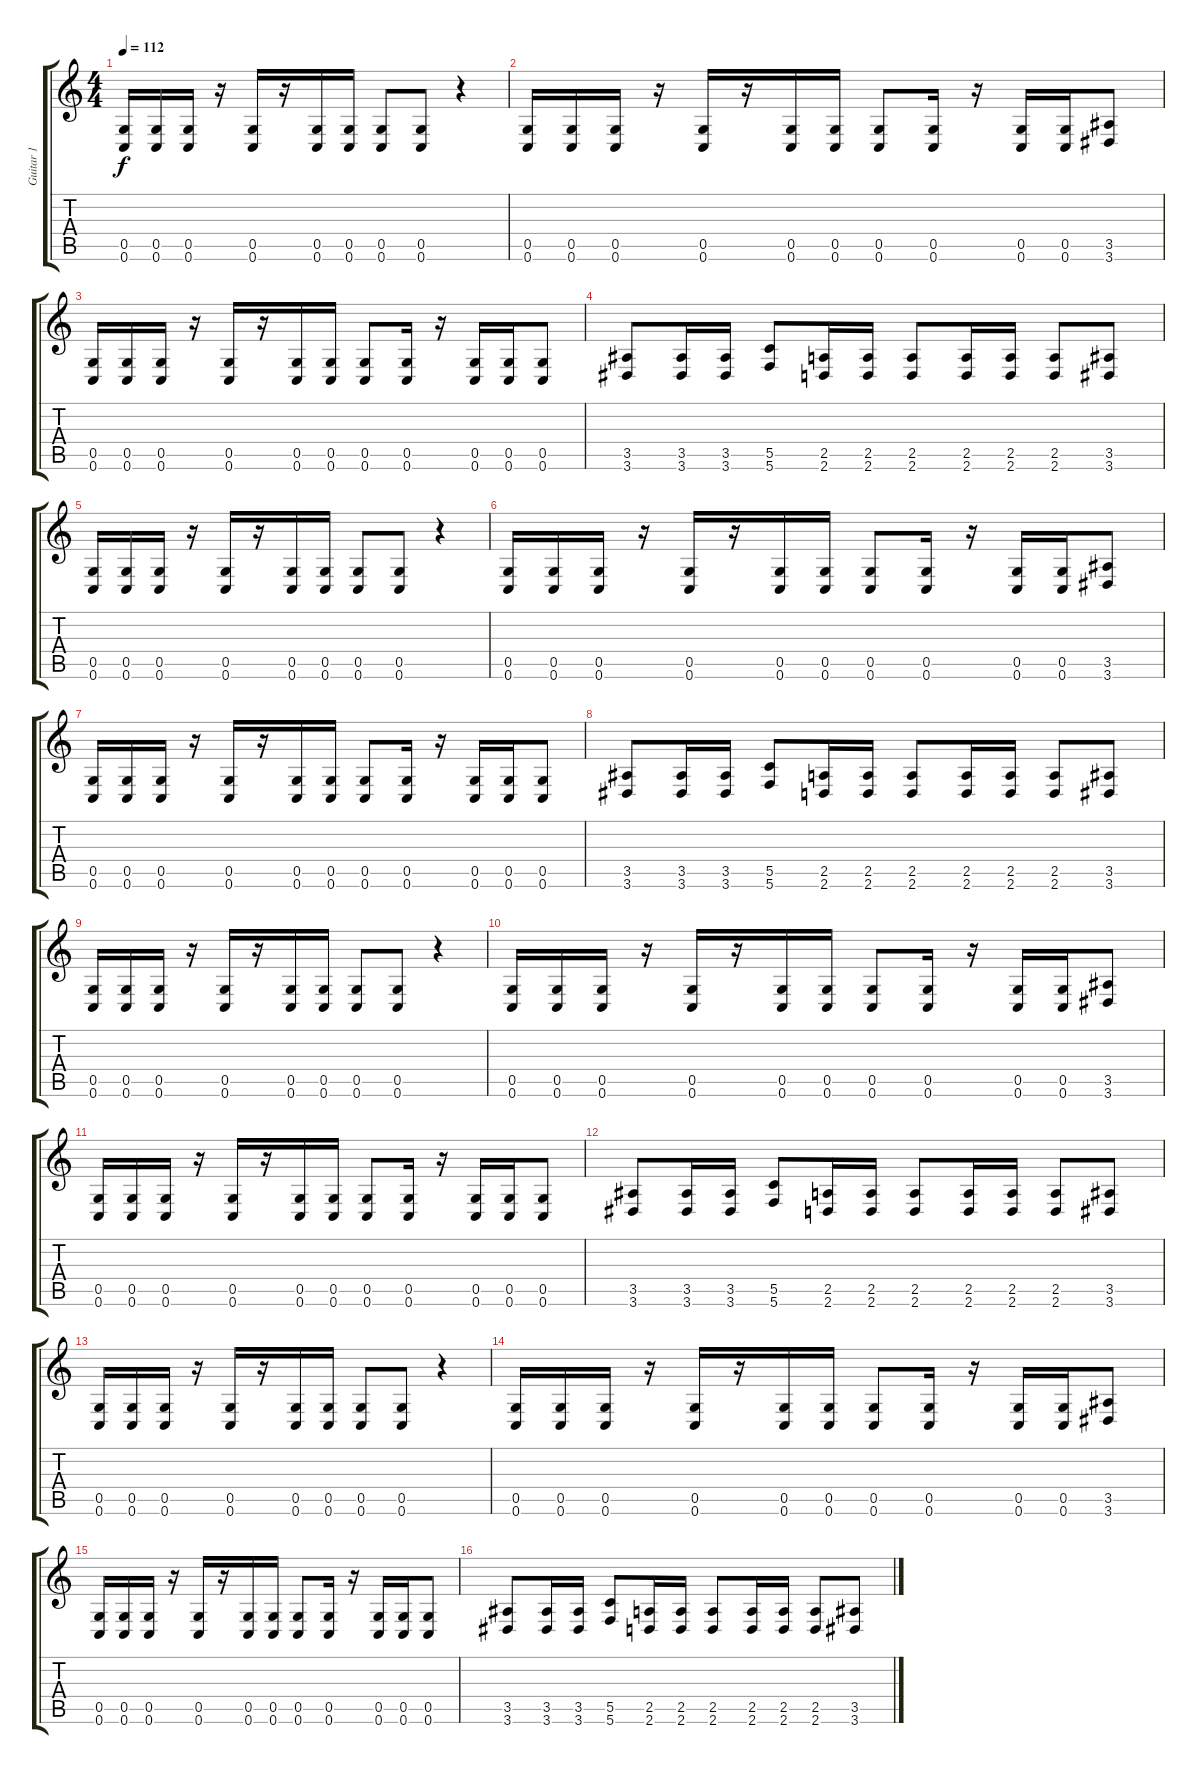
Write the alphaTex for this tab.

\track ("Guitar 1" "Guitar 1") {instrument distortionguitar}
\staff {score tabs}
\tuning (D4 A3 F3 C3 G2 C2) {hide}
\ts (4 4)
\tempo 112
\clef g2
\ks c
(0.5 0.6).16{dy f} (0.5 0.6).16 (0.5 0.6).16 r.16 (0.5 0.6).16 r.16 (0.5 0.6).16 (0.5 0.6).16 (0.5 0.6).8 (0.5 0.6).8 r.4 |
(0.5 0.6).16 (0.5 0.6).16 (0.5 0.6).16 r.16 (0.5 0.6).16 r.16 (0.5 0.6).16 (0.5 0.6).16 (0.5 0.6).8 (0.5 0.6).16 r.16 (0.5 0.6).16 (0.5 0.6).16 (3.5 3.6).8 |
(0.5 0.6).16 (0.5 0.6).16 (0.5 0.6).16 r.16 (0.5 0.6).16 r.16 (0.5 0.6).16 (0.5 0.6).16 (0.5 0.6).8 (0.5 0.6).16 r.16 (0.5 0.6).16 (0.5 0.6).16 (0.5 0.6).8 |
(3.5 3.6).8 (3.5 3.6).16 (3.5 3.6).16 (5.5 5.6).8 (2.5 2.6).16 (2.5 2.6).16 (2.5 2.6).8 (2.5 2.6).16 (2.5 2.6).16 (2.5 2.6).8 (3.5 3.6).8 |
(0.5 0.6).16 (0.5 0.6).16 (0.5 0.6).16 r.16 (0.5 0.6).16 r.16 (0.5 0.6).16 (0.5 0.6).16 (0.5 0.6).8 (0.5 0.6).8 r.4 |
(0.5 0.6).16 (0.5 0.6).16 (0.5 0.6).16 r.16 (0.5 0.6).16 r.16 (0.5 0.6).16 (0.5 0.6).16 (0.5 0.6).8 (0.5 0.6).16 r.16 (0.5 0.6).16 (0.5 0.6).16 (3.5 3.6).8 |
(0.5 0.6).16 (0.5 0.6).16 (0.5 0.6).16 r.16 (0.5 0.6).16 r.16 (0.5 0.6).16 (0.5 0.6).16 (0.5 0.6).8 (0.5 0.6).16 r.16 (0.5 0.6).16 (0.5 0.6).16 (0.5 0.6).8 |
(3.5 3.6).8 (3.5 3.6).16 (3.5 3.6).16 (5.5 5.6).8 (2.5 2.6).16 (2.5 2.6).16 (2.5 2.6).8 (2.5 2.6).16 (2.5 2.6).16 (2.5 2.6).8 (3.5 3.6).8 |
(0.5 0.6).16 (0.5 0.6).16 (0.5 0.6).16 r.16 (0.5 0.6).16 r.16 (0.5 0.6).16 (0.5 0.6).16 (0.5 0.6).8 (0.5 0.6).8 r.4 |
(0.5 0.6).16 (0.5 0.6).16 (0.5 0.6).16 r.16 (0.5 0.6).16 r.16 (0.5 0.6).16 (0.5 0.6).16 (0.5 0.6).8 (0.5 0.6).16 r.16 (0.5 0.6).16 (0.5 0.6).16 (3.5 3.6).8 |
(0.5 0.6).16 (0.5 0.6).16 (0.5 0.6).16 r.16 (0.5 0.6).16 r.16 (0.5 0.6).16 (0.5 0.6).16 (0.5 0.6).8 (0.5 0.6).16 r.16 (0.5 0.6).16 (0.5 0.6).16 (0.5 0.6).8 |
(3.5 3.6).8 (3.5 3.6).16 (3.5 3.6).16 (5.5 5.6).8 (2.5 2.6).16 (2.5 2.6).16 (2.5 2.6).8 (2.5 2.6).16 (2.5 2.6).16 (2.5 2.6).8 (3.5 3.6).8 |
(0.5 0.6).16 (0.5 0.6).16 (0.5 0.6).16 r.16 (0.5 0.6).16 r.16 (0.5 0.6).16 (0.5 0.6).16 (0.5 0.6).8 (0.5 0.6).8 r.4 |
(0.5 0.6).16 (0.5 0.6).16 (0.5 0.6).16 r.16 (0.5 0.6).16 r.16 (0.5 0.6).16 (0.5 0.6).16 (0.5 0.6).8 (0.5 0.6).16 r.16 (0.5 0.6).16 (0.5 0.6).16 (3.5 3.6).8 |
(0.5 0.6).16 (0.5 0.6).16 (0.5 0.6).16 r.16 (0.5 0.6).16 r.16 (0.5 0.6).16 (0.5 0.6).16 (0.5 0.6).8 (0.5 0.6).16 r.16 (0.5 0.6).16 (0.5 0.6).16 (0.5 0.6).8 |
(3.5 3.6).8 (3.5 3.6).16 (3.5 3.6).16 (5.5 5.6).8 (2.5 2.6).16 (2.5 2.6).16 (2.5 2.6).8 (2.5 2.6).16 (2.5 2.6).16 (2.5 2.6).8 (3.5 3.6).8
